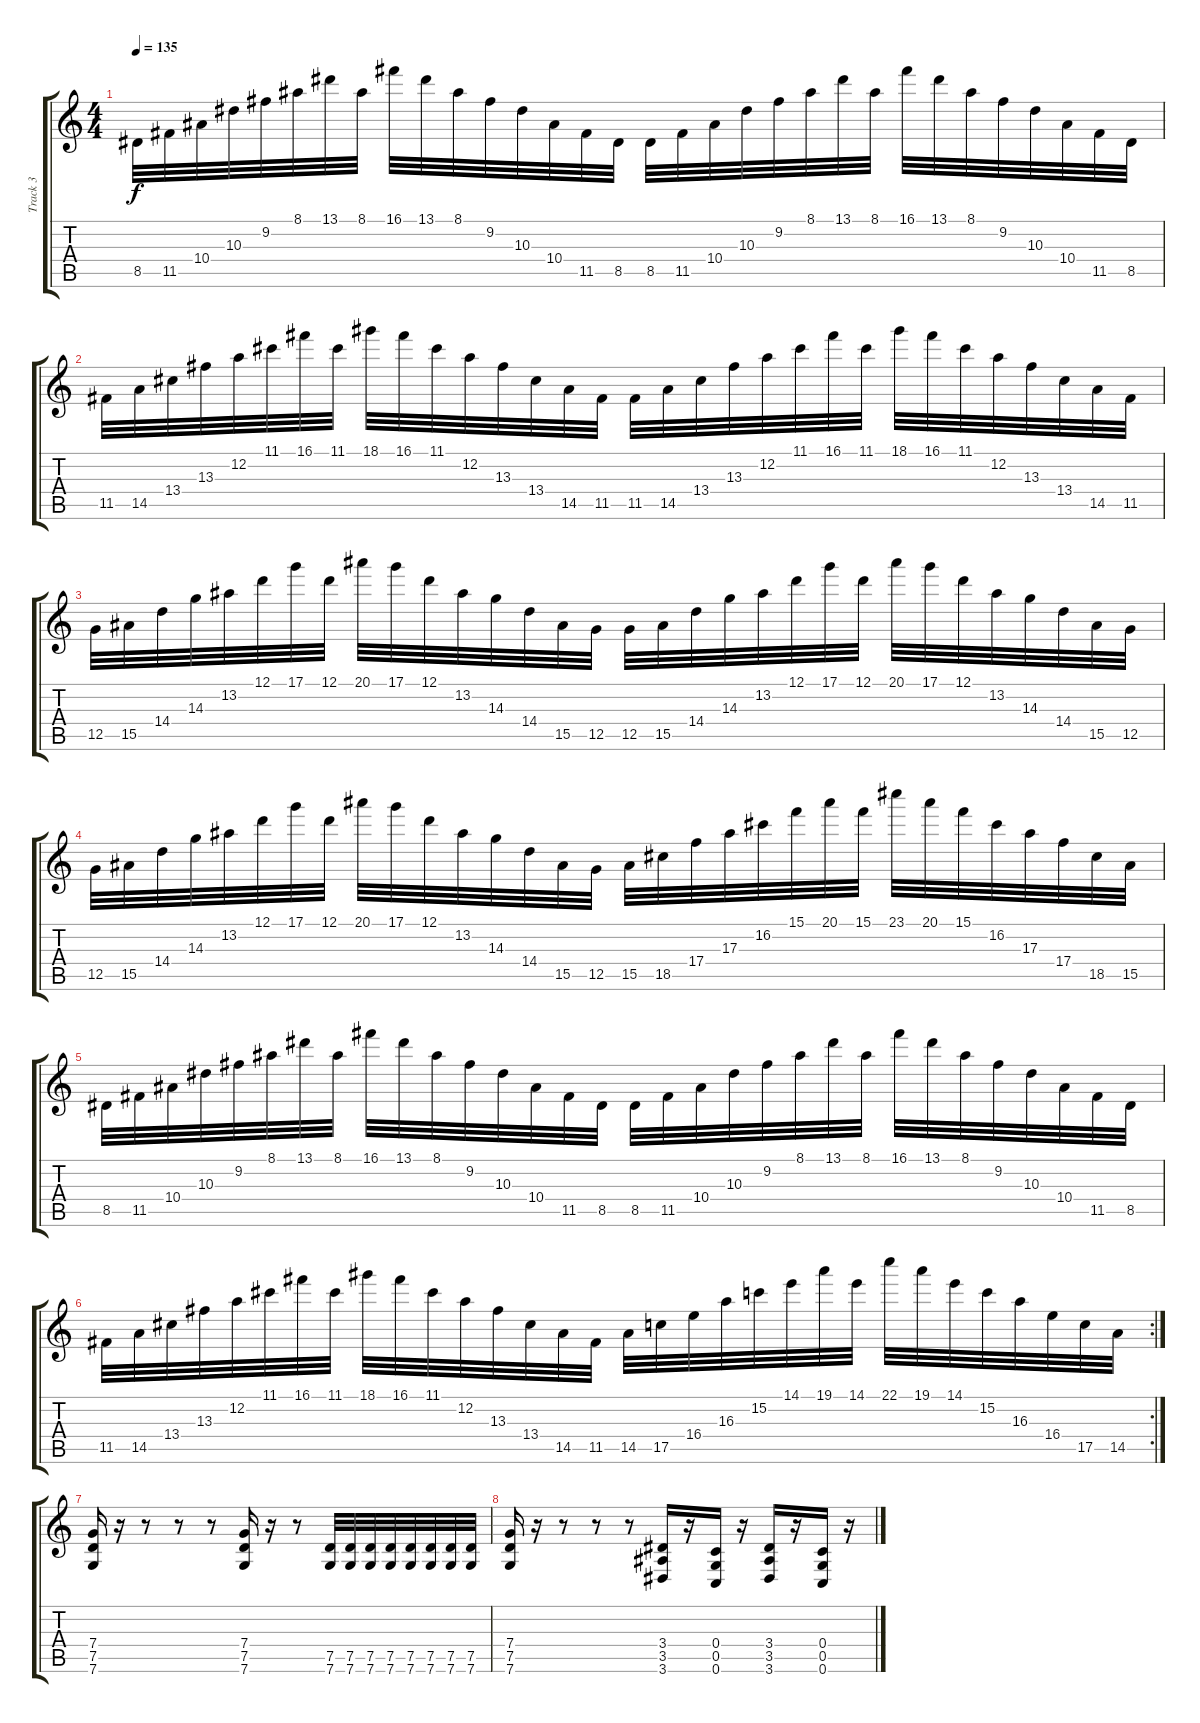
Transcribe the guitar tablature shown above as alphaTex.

\track ("Track 3" "Track 3") {instrument distortionguitar}
\staff {score tabs}
\tuning (D4 A3 F3 C3 G2 C2) {hide}
\ts (4 4)
\tempo 135
\clef g2
\ks c
8.5.32{dy f} 11.5.32 10.4.32 10.3.32 9.2.32 8.1.32 13.1.32 8.1.32 16.1.32 13.1.32 8.1.32 9.2.32 10.3.32 10.4.32 11.5.32 8.5.32 8.5.32 11.5.32 10.4.32 10.3.32 9.2.32 8.1.32 13.1.32 8.1.32 16.1.32 13.1.32 8.1.32 9.2.32 10.3.32 10.4.32 11.5.32 8.5.32 |
11.5.32 14.5.32 13.4.32 13.3.32 12.2.32 11.1.32 16.1.32 11.1.32 18.1.32 16.1.32 11.1.32 12.2.32 13.3.32 13.4.32 14.5.32 11.5.32 11.5.32 14.5.32 13.4.32 13.3.32 12.2.32 11.1.32 16.1.32 11.1.32 18.1.32 16.1.32 11.1.32 12.2.32 13.3.32 13.4.32 14.5.32 11.5.32 |
12.5.32 15.5.32 14.4.32 14.3.32 13.2.32 12.1.32 17.1.32 12.1.32 20.1.32 17.1.32 12.1.32 13.2.32 14.3.32 14.4.32 15.5.32 12.5.32 12.5.32 15.5.32 14.4.32 14.3.32 13.2.32 12.1.32 17.1.32 12.1.32 20.1.32 17.1.32 12.1.32 13.2.32 14.3.32 14.4.32 15.5.32 12.5.32 |
12.5.32 15.5.32 14.4.32 14.3.32 13.2.32 12.1.32 17.1.32 12.1.32 20.1.32 17.1.32 12.1.32 13.2.32 14.3.32 14.4.32 15.5.32 12.5.32 15.5.32 18.5.32 17.4.32 17.3.32 16.2.32 15.1.32 20.1.32 15.1.32 23.1.32 20.1.32 15.1.32 16.2.32 17.3.32 17.4.32 18.5.32 15.5.32 |
8.5.32 11.5.32 10.4.32 10.3.32 9.2.32 8.1.32 13.1.32 8.1.32 16.1.32 13.1.32 8.1.32 9.2.32 10.3.32 10.4.32 11.5.32 8.5.32 8.5.32 11.5.32 10.4.32 10.3.32 9.2.32 8.1.32 13.1.32 8.1.32 16.1.32 13.1.32 8.1.32 9.2.32 10.3.32 10.4.32 11.5.32 8.5.32 |
\rc 2
11.5.32 14.5.32 13.4.32 13.3.32 12.2.32 11.1.32 16.1.32 11.1.32 18.1.32 16.1.32 11.1.32 12.2.32 13.3.32 13.4.32 14.5.32 11.5.32 14.5.32 17.5.32 16.4.32 16.3.32 15.2.32 14.1.32 19.1.32 14.1.32 22.1.32 19.1.32 14.1.32 15.2.32 16.3.32 16.4.32 17.5.32 14.5.32 |
(7.4 7.5 7.6).16 r.16 r.8 r.8 r.8 (7.4 7.5 7.6).16 r.16 r.8 (7.5 7.6).32 (7.5 7.6).32 (7.5 7.6).32 (7.5 7.6).32 (7.5 7.6).32 (7.5 7.6).32 (7.5 7.6).32 (7.5 7.6).32 |
(7.4 7.5 7.6).16 r.16 r.8 r.8 r.8 (3.4 3.5 3.6).16 r.16 (0.4 0.5 0.6).16 r.16 (3.4 3.5 3.6).16 r.16 (0.4 0.5 0.6).16 r.16
